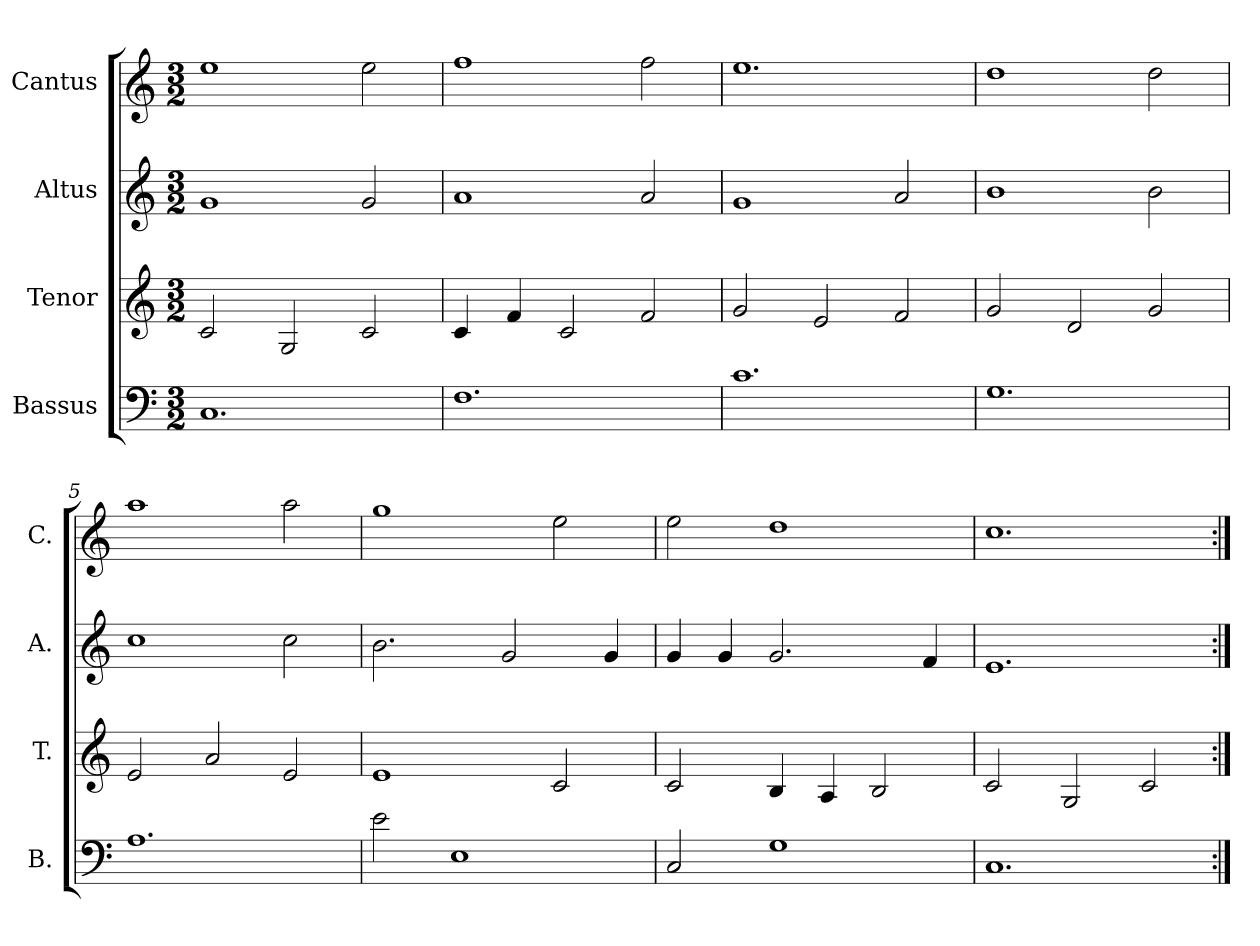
**kern	**kern	**kern	**kern
*part4	*part3	*part2	*part1
*staff4	*staff3	*staff2	*staff1
*I"Bassus	*I"Tenor	*I"Altus	*I"Cantus
*I'B.	*I'T.	*I'A.	*I'C.
*clefF4	*clefG2	*clefG2	*clefG2
*k[]	*k[]	*k[]	*k[]
*M3/2	*M3/2	*M3/2	*M3/2
=1	=1	=1	=1
1.C	2c/	1g	1ee
.	2G/	.	.
.	2c/	2g/	2ee\
=2	=2	=2	=2
1.F	4c/	1a	1ff
.	4f/	.	.
.	2c/	.	.
.	2f/	2a/	2ff\
=3	=3	=3	=3
1.c	2g/	1g	1.ee
.	2e/	.	.
.	2f/	2a/	.
=4	=4	=4	=4
1.G	2g/	1b	1dd
.	2d/	.	.
.	2g/	2b\	2dd\
=5	=5	=5	=5
1.A	2e/	1cc	1aa
.	2a/	.	.
.	2e/	2cc\	2aa\
=6	=6	=6	=6
2e\	1e	2.b\	1gg
1E	.	.	.
.	.	2g/	.
.	2c/	.	2ee\
.	.	4g/	.
=7	=7	=7	=7
2C/	2c/	4g/	2ee\
.	.	4g/	.
1G	4B/	2.g/	1dd
.	4A/	.	.
.	2B/	.	.
.	.	4f/	.
=8	=8	=8	=8
1.C	2c/	1.e	1.cc
.	2G/	.	.
.	2c/	.	.
=:|!	=:|!	=:|!	=:|!
*-	*-	*-	*-
